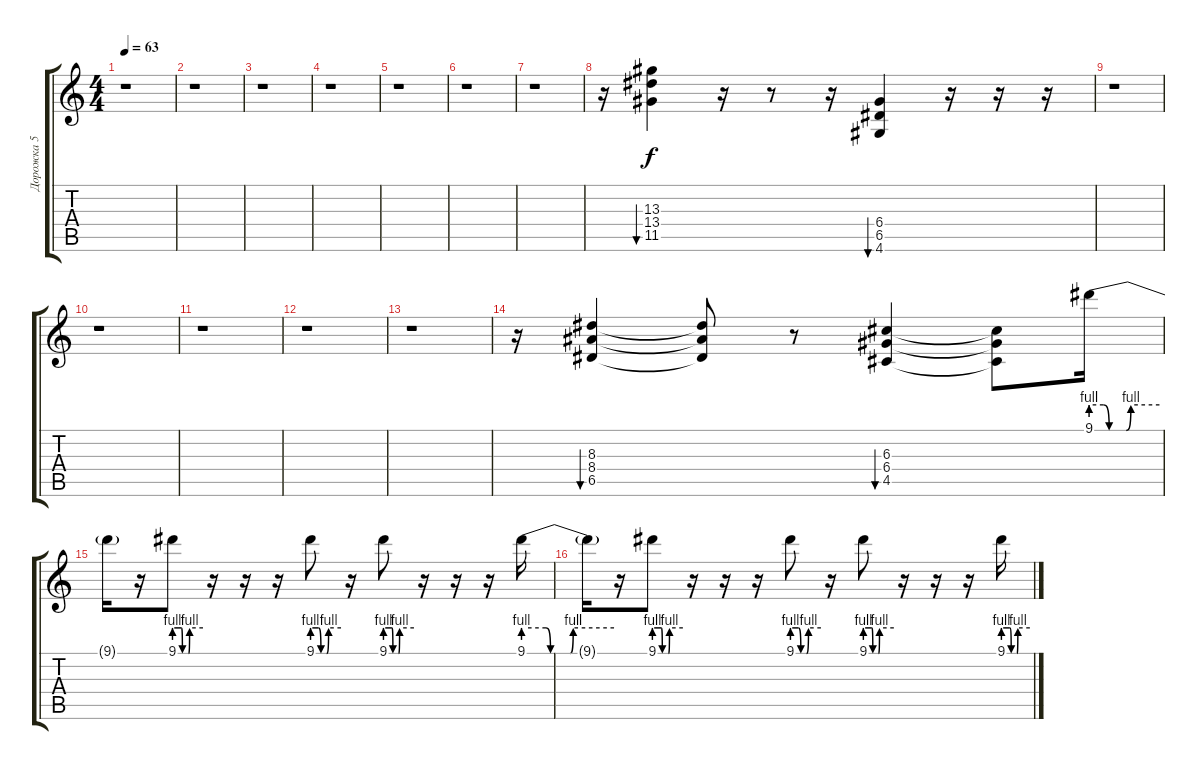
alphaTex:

\track ("Дорожка 5" "Дорожка 5") {instrument acousticguitarsteel}
\staff {score tabs}
\tuning (E4 B3 G3 D3 A2 E2) {hide}
\ts (4 4)
\tempo 63
\clef g2
\ks c
r.1{dy f} |
r.1 |
r.1 |
r.1 |
r.1 |
r.1 |
r.1 |
r.16 (13.3 13.4 11.5).4{bu 60} r.16 r.8 r.16 (6.4 6.5 4.6).4{bu 60} r.16 r.16 r.16 |
r.1 |
r.1 |
r.1 |
r.1 |
r.1 |
r.16 (8.3 8.4 6.5).4{bu 60} (8.3{t} 8.4{t} 6.5{t}).8 r.8 (6.3 6.4 4.5).4{bu 120} (6.3{t} 6.4{t} 4.5{t}).8 9.1{be (custom 0 4 11 4 16 0 31 0 35 4 60 4)}.16 |
9.1{t}.16 r.16 9.1{be (custom 0 4 15 4 17 0 30 0 32 4 60 4)}.8 r.16 r.16 r.16 9.1{be (custom 0 4 13 4 18 0 30 0 34 4 60 4)}.8 r.16 9.1{be (custom 0 4 14 4 16 0 28 0 30 4 60 4)}.8 r.16 r.16 r.16 9.1{be (custom 0 4 15 4 18 0 31 0 33 4 60 4)}.16 |
9.1{t}.16 r.16 9.1{be (custom 0 4 15 4 17 0 30 0 32 4 60 4)}.8 r.16 r.16 r.16 9.1{be (custom 0 4 13 4 18 0 30 0 34 4 60 4)}.8 r.16 9.1{be (custom 0 4 14 4 16 0 28 0 30 4 60 4)}.8 r.16 r.16 r.16 9.1{be (custom 0 4 15 4 18 0 31 0 33 4 60 4)}.16
